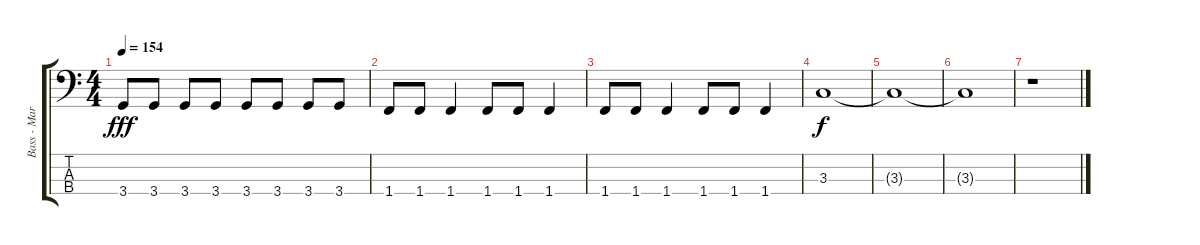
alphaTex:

\track ("Bass - Mark" "Bass - Mar") {instrument electricbasspick}
\staff {score tabs}
\tuning (G2 D2 A1 E1) {hide}
\ts (4 4)
\tempo 154
\clef f4
\ks c
3.4.8{dy fff} 3.4.8 3.4.8 3.4.8 3.4.8 3.4.8 3.4.8 3.4.8 |
1.4.8 1.4.8 1.4.4 1.4.8 1.4.8 1.4.4 |
1.4.8 1.4.8 1.4.4 1.4.8 1.4.8 1.4.4 |
3.3.1{dy f} |
3.3{t}.1{volume 14} |
3.3{t}.1 |
r.1{volume 0}
